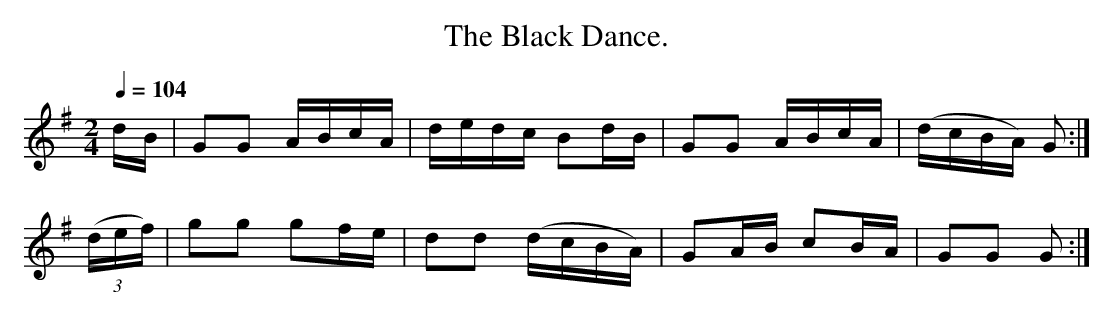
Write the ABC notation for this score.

X:1
T:The Black Dance.
M:2/4
L:1/16
Q:1/4=104
K:G
 dB | G2G2 ABcA | dedc B2dB | G2G2 ABcA | (dcBA) G2 :|
(3(def) | g2g2 g2fe | d2d2 (dcBA) | G2AB c2BA | G2G2 G2 :|
